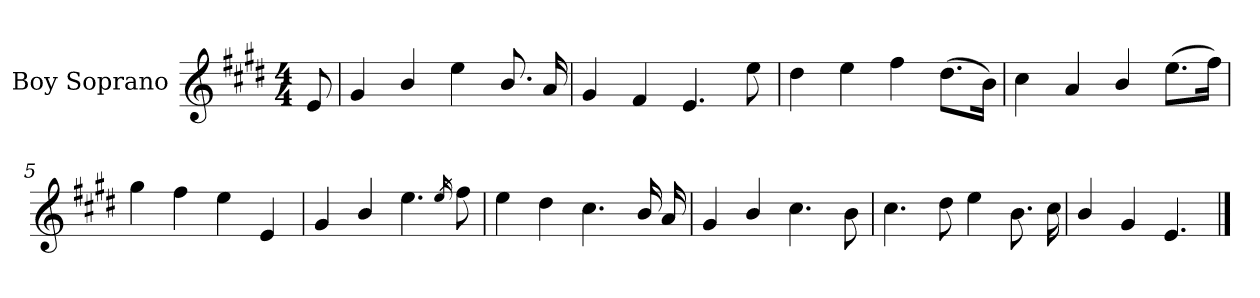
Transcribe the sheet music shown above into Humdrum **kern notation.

**kern
*part1
*staff1
*I"Boy Soprano
*I'B. S.
*clefG2
*k[f#c#g#d#]
*M4/4
*MM110
=
8e/
=1
4g#/
4b/
4ee\
8.b/
16a/
=2
4g#/
4f#/
4.e/
8ee\
=3
4dd#\
4ee\
4ff#\
(>8.dd#\L
16b\Jk)
!!LO:LB:g=z
=4
4cc#\
4a/
4b/
(>8.ee\L
16ff#\Jk)
=5
4gg#\
4ff#\
4ee\
4e/
=6
4g#/
4b/
4.ee\
16qee/
8ff#\
!!LO:LB:g=z
=7
4ee\
4dd#\
4.cc#\
16b/
16a/
=8
4g#/
4b/
4.cc#\
8b\
=9
4.cc#\
8dd#\
4ee\
8.b\
16cc#\
=10
4b/
4g#/
4.e/
==
*-
